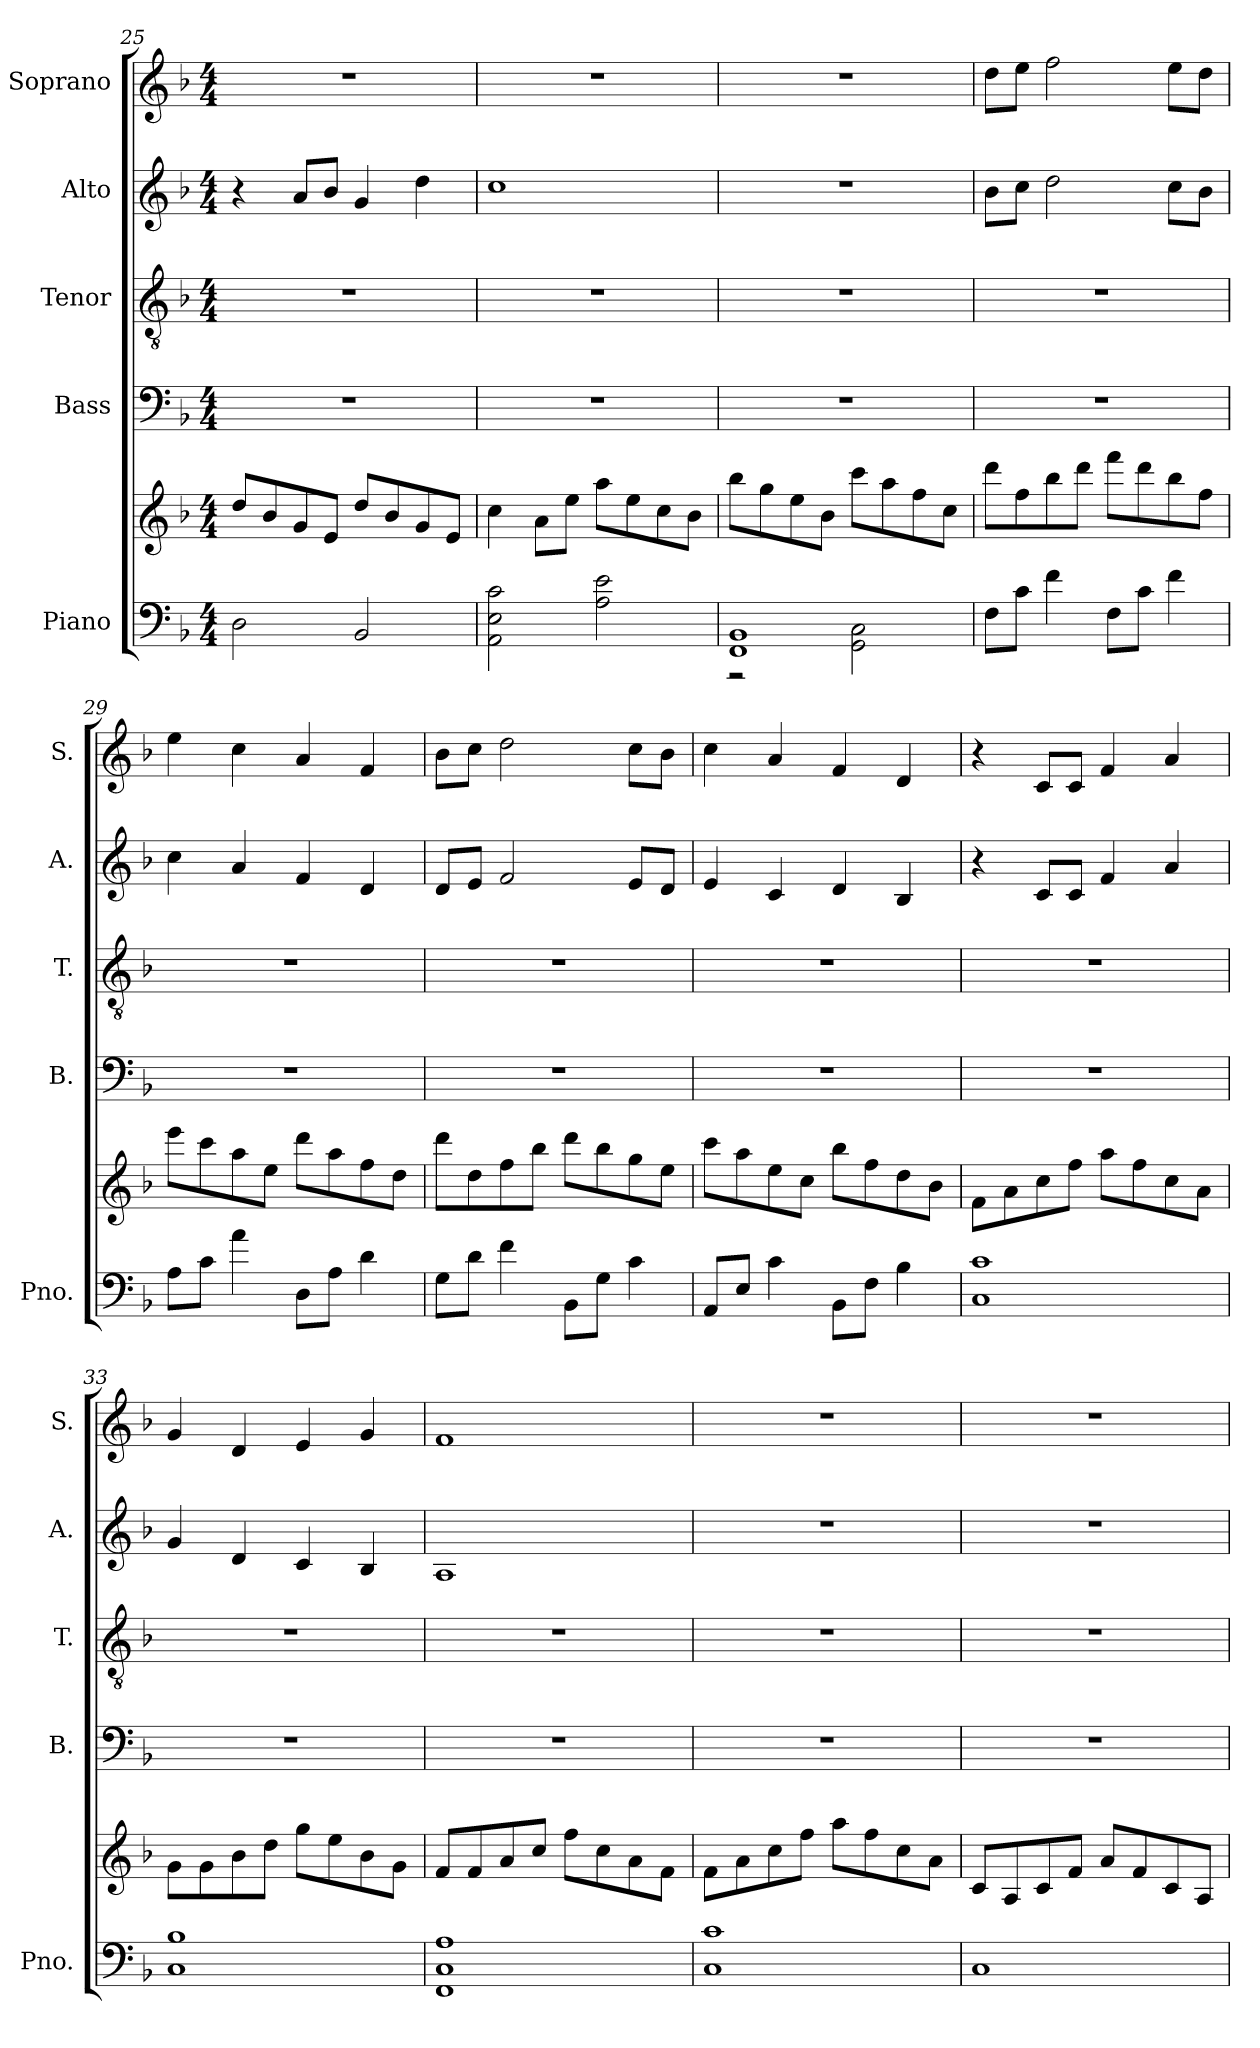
**kern	**kern	**kern	**kern	**kern	**kern
*part5	*part5	*part4	*part3	*part2	*part1
*staff6	*staff5	*staff4	*staff3	*staff2	*staff1
*I"Piano	*	*I"Bass	*I"Tenor	*I"Alto	*I"Soprano
*I'Pno.	*	*I'B.	*I'T.	*I'A.	*I'S.
*clefF4	*clefG2	*clefF4	*clefGv2	*clefG2	*clefG2
*k[b-]	*k[b-]	*k[b-]	*k[b-]	*k[b-]	*k[b-]
*M4/4	*M4/4	*M4/4	*M4/4	*M4/4	*M4/4
=25	=25	=25	=25	=25	=25
2D\	8dd/L	1r	1r	4r	1r
.	8b-/	.	.	.	.
.	8g/	.	.	8a/L	.
.	8e/J	.	.	8b-/J	.
2BB-/	8dd/L	.	.	4g/	.
.	8b-/	.	.	.	.
.	8g/	.	.	4dd\	.
.	8e/J	.	.	.	.
=26	=26	=26	=26	=26	=26
2AA\ 2E\ 2c\	4cc\	1r	1r	1cc	1r
.	8a\L	.	.	.	.
.	8ee\J	.	.	.	.
2A\ 2e\	8aa\L	.	.	.	.
.	8ee\	.	.	.	.
.	8cc\	.	.	.	.
.	8b-\J	.	.	.	.
=27	=27	=27	=27	=27	=27
*^	*	*	*	*	*
1FF 1BB-	2r	8bb-\L	1r	1r	1r	1r
.	.	8gg\	.	.	.	.
.	.	8ee\	.	.	.	.
.	.	8b-\J	.	.	.	.
.	2GG\ 2C\	8ccc\L	.	.	.	.
.	.	8aa\	.	.	.	.
.	.	8ff\	.	.	.	.
.	.	8cc\J	.	.	.	.
*v	*v	*	*	*	*	*
!!LO:PB:g=z
=28	=28	=28	=28	=28	=28
8F\L	8ddd\L	1r	1r	8b-\L	8dd\L
8c\J	8ff\	.	.	8cc\J	8ee\J
4f\	8bb-\	.	.	2dd\	2ff\
.	8ddd\J	.	.	.	.
8F\L	8fff\L	.	.	.	.
8c\J	8ddd\	.	.	.	.
4f\	8bb-\	.	.	8cc\L	8ee\L
.	8ff\J	.	.	8b-\J	8dd\J
=29	=29	=29	=29	=29	=29
8A\L	8eee\L	1r	1r	4cc\	4ee\
8c\J	8ccc\	.	.	.	.
4a\	8aa\	.	.	4a/	4cc\
.	8ee\J	.	.	.	.
8D\L	8ddd\L	.	.	4f/	4a/
8A\J	8aa\	.	.	.	.
4d\	8ff\	.	.	4d/	4f/
.	8dd\J	.	.	.	.
=30	=30	=30	=30	=30	=30
8G\L	8ddd\L	1r	1r	8d/L	8b-\L
8d\J	8dd\	.	.	8e/J	8cc\J
4f\	8ff\	.	.	2f/	2dd\
.	8bb-\J	.	.	.	.
8BB-\L	8ddd\L	.	.	.	.
8G\J	8bb-\	.	.	.	.
4c\	8gg\	.	.	8e/L	8cc\L
.	8ee\J	.	.	8d/J	8b-\J
=31	=31	=31	=31	=31	=31
8AA/L	8ccc\L	1r	1r	4e/	4cc\
8E/J	8aa\	.	.	.	.
4c\	8ee\	.	.	4c/	4a/
.	8cc\J	.	.	.	.
8BB-\L	8bb-\L	.	.	4d/	4f/
8F\J	8ff\	.	.	.	.
4B-\	8dd\	.	.	4B-/	4d/
.	8b-\J	.	.	.	.
!!LO:LB:g=z
=32	=32	=32	=32	=32	=32
1C 1c	8f\L	1r	1r	4r	4r
.	8a\	.	.	.	.
.	8cc\	.	.	8c/L	8c/L
.	8ff\J	.	.	8c/J	8c/J
.	8aa\L	.	.	4f/	4f/
.	8ff\	.	.	.	.
.	8cc\	.	.	4a/	4a/
.	8a\J	.	.	.	.
=33	=33	=33	=33	=33	=33
1C 1B-	8g\L	1r	1r	4g/	4g/
.	8g\	.	.	.	.
.	8b-\	.	.	4d/	4d/
.	8dd\J	.	.	.	.
.	8gg\L	.	.	4c/	4e/
.	8ee\	.	.	.	.
.	8b-\	.	.	4B-/	4g/
.	8g\J	.	.	.	.
=34	=34	=34	=34	=34	=34
1FF 1C 1A	8f/L	1r	1r	1A	1f
.	8f/	.	.	.	.
.	8a/	.	.	.	.
.	8cc/J	.	.	.	.
.	8ff\L	.	.	.	.
.	8cc\	.	.	.	.
.	8a\	.	.	.	.
.	8f\J	.	.	.	.
=35	=35	=35	=35	=35	=35
1C 1c	8f\L	1r	1r	1r	1r
.	8a\	.	.	.	.
.	8cc\	.	.	.	.
.	8ff\J	.	.	.	.
.	8aa\L	.	.	.	.
.	8ff\	.	.	.	.
.	8cc\	.	.	.	.
.	8a\J	.	.	.	.
!!LO:LB:g=z
=36	=36	=36	=36	=36	=36
1C	8c/L	1r	1r	1r	1r
.	8A/	.	.	.	.
.	8c/	.	.	.	.
.	8f/J	.	.	.	.
.	8a/L	.	.	.	.
.	8f/	.	.	.	.
.	8c/	.	.	.	.
.	8A/J	.	.	.	.
=	=	=	=	=	=
*-	*-	*-	*-	*-	*-
